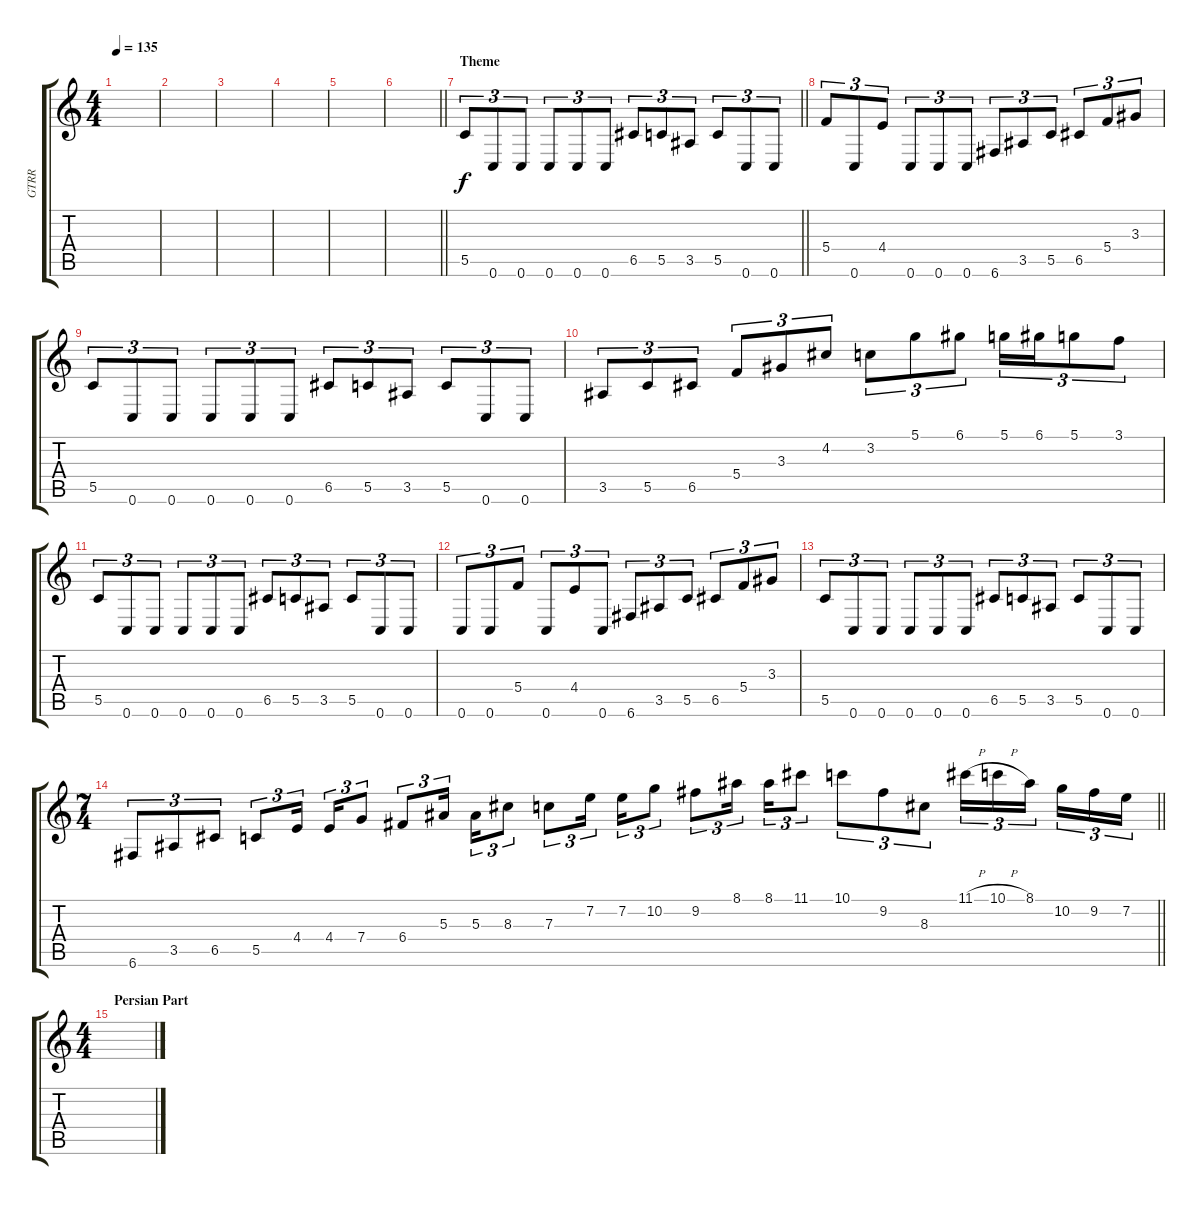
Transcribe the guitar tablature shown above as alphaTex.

\track ("GTRR" "GTRR") {instrument distortionguitar}
\staff {score tabs}
\tuning (D4 A3 F3 C3 G2 C2) {hide}
\ts (4 4)
\tempo 135
\clef g2
\ks c
|
|
|
|
|
\barLineRight lightlight
|
\section ("" "Theme")
\barLineRight lightlight
5.5.8{tu (3 2)} 0.6.8{tu (3 2)} 0.6.8{tu (3 2)} 0.6.8{tu (3 2)} 0.6.8{tu (3 2)} 0.6.8{tu (3 2)} 6.5.8{tu (3 2)} 5.5.8{tu (3 2)} 3.5.8{tu (3 2)} 5.5.8{tu (3 2)} 0.6.8{tu (3 2)} 0.6.8{tu (3 2)} |
5.4.8{tu (3 2)} 0.6.8{tu (3 2)} 4.4.8{tu (3 2)} 0.6.8{tu (3 2)} 0.6.8{tu (3 2)} 0.6.8{tu (3 2)} 6.6.8{tu (3 2)} 3.5.8{tu (3 2)} 5.5.8{tu (3 2)} 6.5.8{tu (3 2)} 5.4.8{tu (3 2)} 3.3.8{tu (3 2)} |
5.5.8{tu (3 2)} 0.6.8{tu (3 2)} 0.6.8{tu (3 2)} 0.6.8{tu (3 2)} 0.6.8{tu (3 2)} 0.6.8{tu (3 2)} 6.5.8{tu (3 2)} 5.5.8{tu (3 2)} 3.5.8{tu (3 2)} 5.5.8{tu (3 2)} 0.6.8{tu (3 2)} 0.6.8{tu (3 2)} |
3.5.8{tu (3 2)} 5.5.8{tu (3 2)} 6.5.8{tu (3 2)} 5.4.8{tu (3 2)} 3.3.8{tu (3 2)} 4.2.8{tu (3 2)} 3.2.8{tu (3 2)} 5.1.8{tu (3 2)} 6.1.8{tu (3 2)} 5.1.16{tu (3 2)} 6.1.16{tu (3 2)} 5.1.8{tu (3 2)} 3.1.8{tu (3 2)} |
5.5.8{tu (3 2)} 0.6.8{tu (3 2)} 0.6.8{tu (3 2)} 0.6.8{tu (3 2)} 0.6.8{tu (3 2)} 0.6.8{tu (3 2)} 6.5.8{tu (3 2)} 5.5.8{tu (3 2)} 3.5.8{tu (3 2)} 5.5.8{tu (3 2)} 0.6.8{tu (3 2)} 0.6.8{tu (3 2)} |
0.6.8{tu (3 2)} 0.6.8{tu (3 2)} 5.4.8{tu (3 2)} 0.6.8{tu (3 2)} 4.4.8{tu (3 2)} 0.6.8{tu (3 2)} 6.6.8{tu (3 2)} 3.5.8{tu (3 2)} 5.5.8{tu (3 2)} 6.5.8{tu (3 2)} 5.4.8{tu (3 2)} 3.3.8{tu (3 2)} |
5.5.8{tu (3 2)} 0.6.8{tu (3 2)} 0.6.8{tu (3 2)} 0.6.8{tu (3 2)} 0.6.8{tu (3 2)} 0.6.8{tu (3 2)} 6.5.8{tu (3 2)} 5.5.8{tu (3 2)} 3.5.8{tu (3 2)} 5.5.8{tu (3 2)} 0.6.8{tu (3 2)} 0.6.8{tu (3 2)} |
\ts (7 4)
\barLineRight lightlight
6.6.8{tu (3 2)} 3.5.8{tu (3 2)} 6.5.8{tu (3 2)} 5.5.8{tu (3 2)} 4.4.16{tu (3 2) beam splitsecondary} 4.4.16{tu (3 2)} 7.4.8{tu (3 2)} 6.4.8{tu (3 2)} 5.3.16{tu (3 2) beam splitsecondary} 5.3.16{tu (3 2)} 8.3.8{tu (3 2)} 7.3.8{tu (3 2)} 7.2.16{tu (3 2) beam splitsecondary} 7.2.16{tu (3 2)} 10.2.8{tu (3 2)} 9.2.8{tu (3 2)} 8.1.16{tu (3 2) beam splitsecondary} 8.1.16{tu (3 2)} 11.1.8{tu (3 2)} 10.1.8{tu (3 2)} 9.2.8{tu (3 2)} 8.3.8{tu (3 2)} 11.1{h}.16{tu (3 2)} 10.1{h}.16{tu (3 2)} 8.1.16{tu (3 2) beam splitsecondary} 10.2.16{tu (3 2)} 9.2.16{tu (3 2)} 7.2.16{tu (3 2)} |
\ts (4 4)
\section ("" "Persian Part")
